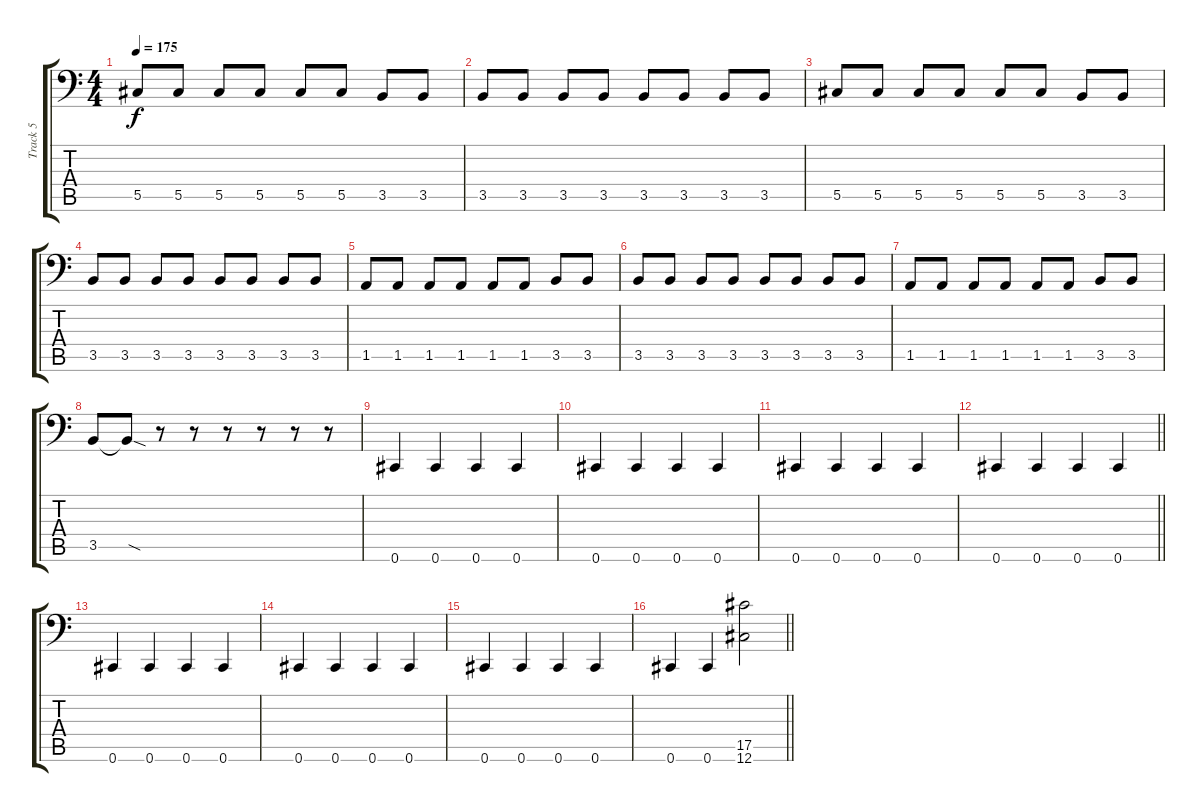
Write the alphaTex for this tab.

\track ("Track 5" "Track 5") {instrument electricbasspick}
\staff {score tabs}
\tuning (Eb3 Bb2 Gb2 Db2 Ab1 Db1) {hide}
\ts (4 4)
\tempo 175
\clef f4
\ks c
5.5.8{dy f} 5.5.8 5.5.8 5.5.8 5.5.8 5.5.8 3.5.8 3.5.8 |
3.5.8 3.5.8 3.5.8 3.5.8 3.5.8 3.5.8 3.5.8 3.5.8 |
5.5.8 5.5.8 5.5.8 5.5.8 5.5.8 5.5.8 3.5.8 3.5.8 |
3.5.8 3.5.8 3.5.8 3.5.8 3.5.8 3.5.8 3.5.8 3.5.8 |
1.5.8 1.5.8 1.5.8 1.5.8 1.5.8 1.5.8 3.5.8 3.5.8 |
3.5.8 3.5.8 3.5.8 3.5.8 3.5.8 3.5.8 3.5.8 3.5.8 |
1.5.8 1.5.8 1.5.8 1.5.8 1.5.8 1.5.8 3.5.8 3.5.8 |
3.5.8 3.5{sod t}.8 r.8 r.8 r.8 r.8 r.8 r.8 |
0.6.4 0.6.4 0.6.4 0.6.4 |
0.6.4 0.6.4 0.6.4 0.6.4 |
0.6.4 0.6.4 0.6.4 0.6.4 |
\barLineRight lightlight
0.6.4 0.6.4 0.6.4 0.6.4 |
0.6.4 0.6.4 0.6.4 0.6.4 |
0.6.4 0.6.4 0.6.4 0.6.4 |
0.6.4 0.6.4 0.6.4 0.6.4 |
\barLineRight lightlight
0.6.4 0.6.4 (17.5{ss} 12.6{ss}).2
